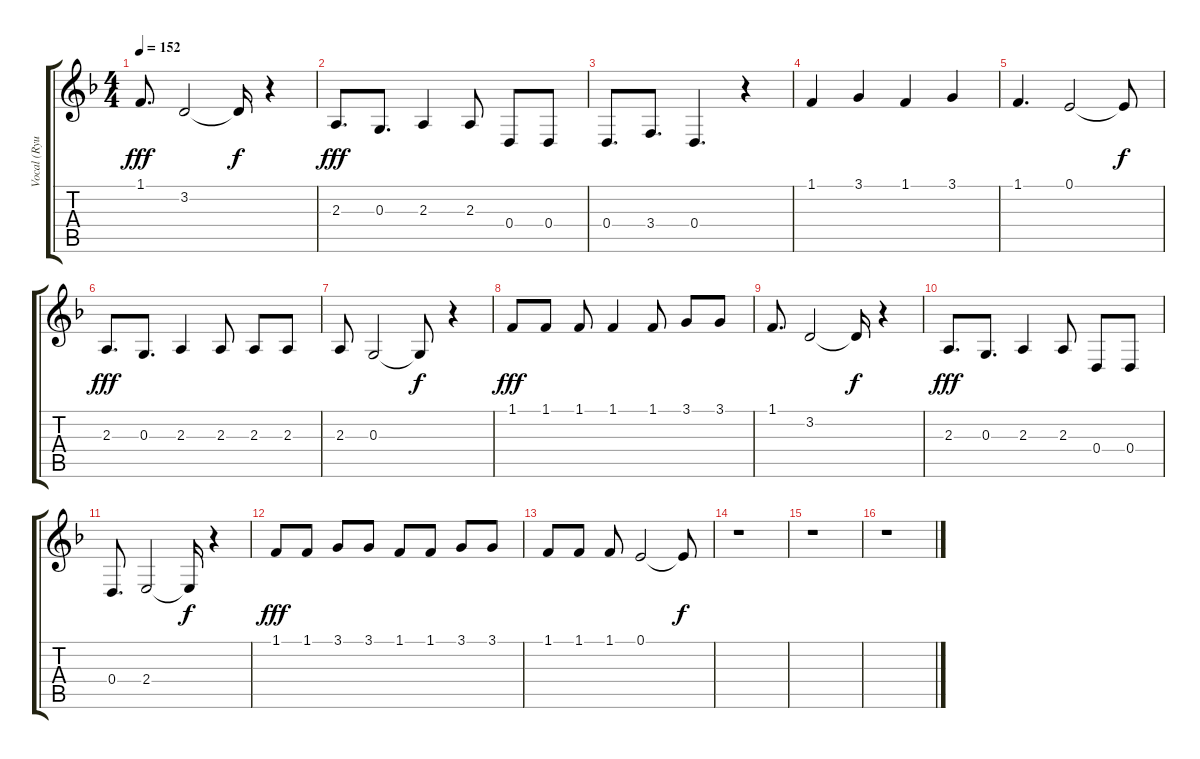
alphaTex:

\track ("Vocal (Ryuchi, Guiness-book-man)" "Vocal (Ryu") {instrument pad1newage}
\staff {score tabs}
\tuning (E4 B3 G3 D3 A2 E2) {hide}
\ts (4 4)
\tempo 152
\clef g2
\ks f
1.1.8{d dy fff} 3.2.2 3.2{t}.16{dy f} r.4 |
2.3.8{d dy fff} 0.3.8{d} 2.3.4 2.3.8 0.4.8 0.4.8 |
0.4.8{d} 3.4.8{d} 0.4.4{d} r.4 |
1.1.4 3.1.4 1.1.4 3.1.4 |
1.1.4{d} 0.1.2 0.1{t}.8{dy f} |
2.3.8{d dy fff} 0.3.8{d} 2.3.4 2.3.8 2.3.8 2.3.8 |
2.3.8 0.3.2 0.3{t}.8{dy f} r.4 |
1.1.8{dy fff} 1.1.8 1.1.8 1.1.4 1.1.8 3.1.8 3.1.8 |
1.1.8{d} 3.2.2 3.2{t}.16{dy f} r.4 |
2.3.8{d dy fff} 0.3.8{d} 2.3.4 2.3.8 0.4.8 0.4.8 |
0.4.8{d} 2.4.2 2.4{t}.16{dy f} r.4 |
1.1.8{dy fff} 1.1.8 3.1.8 3.1.8 1.1.8 1.1.8 3.1.8 3.1.8 |
1.1.8 1.1.8 1.1.8 0.1.2 0.1{t}.8{dy f} |
r.1 |
r.1 |
r.1
